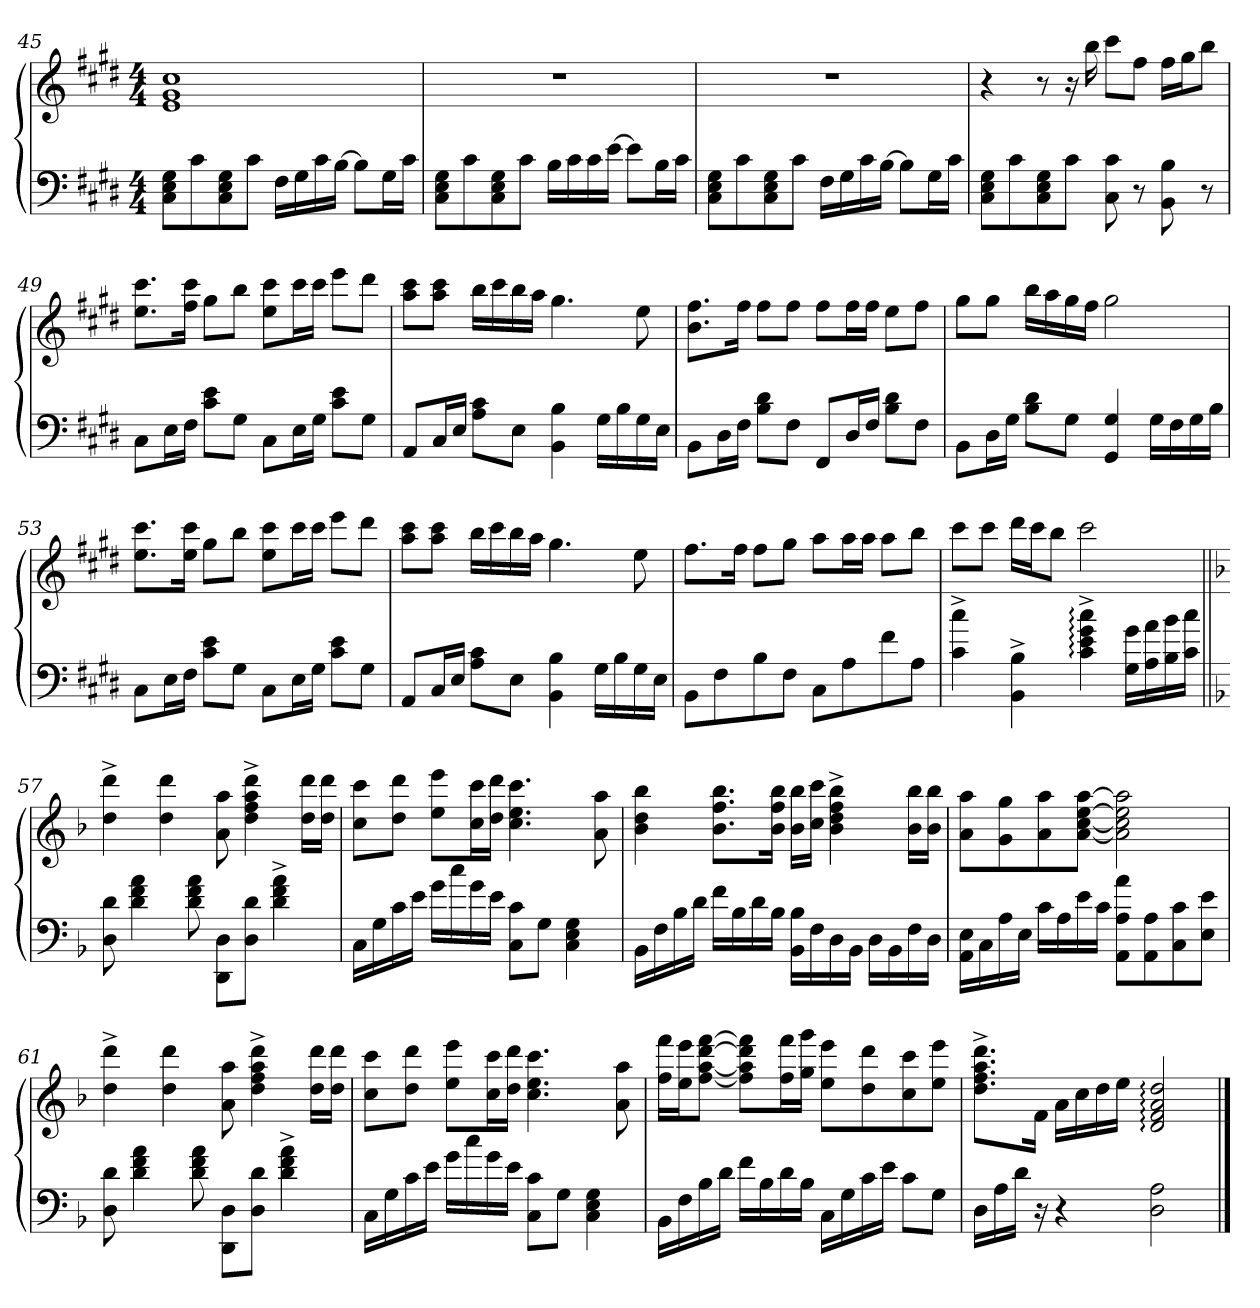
**kern	**kern
*part1	*part1
*staff2	*staff1
*clefF4	*clefG2
*k[f#c#g#d#]	*k[f#c#g#d#]
*M4/4	*M4/4
=45	=45
8C# 8E 8G#L	1e 1g# 1cc#
8c#	.
8C# 8E 8G#	.
8c#J	.
16F#LL	.
16G#	.
16c#	.
[16BJJ	.
8BL]	.
16G#L	.
16c#JJ	.
=46	=46
8C# 8E 8G#L	1r
8c#	.
8C# 8E 8G#	.
8c#J	.
16BLL	.
16c#	.
16c#	.
[16eJJ	.
8eL]	.
16BL	.
16c#JJ	.
=47	=47
8C# 8E 8G#L	1r
8c#	.
8C# 8E 8G#	.
8c#J	.
16F#LL	.
16G#	.
16c#	.
[16BJJ	.
8BL]	.
16G#L	.
16c#JJ	.
!!LO:PB:g=z
=48	=48
8C# 8E 8G#L	4r
8c#	.
8C# 8E 8G#	8r
8c#J	16r
.	16bb
8C# 8c#	8ccc#L
8r	8ff#J
8BB 8B	16ff#LL
.	16gg#J
8r	8bbJ
=49	=49
8C#L	8.ee 8.ccc#L
16EL	.
16F#JJ	16ff# 16ccc#Jk
8c# 8eL	8gg#L
8G#J	8bbJ
8C#L	8ee 8ccc#L
16EL	16ccc#L
16G#JJ	16ccc#JJ
8c# 8eL	8eeeL
8G#J	8ddd#J
=50	=50
8AAL	8aa 8ccc#L
16C#L	8aa 8ccc#J
16EJJ	.
8A 8c#L	16bbLL
.	16ccc#
8EJ	16bb
.	16aaJJ
4BB 4B	4.gg#
16G#LL	.
16B	.
16G#	8ee
16EJJ	.
=51	=51
8BBL	8.b 8.ff#L
16D#L	.
16F#JJ	16ff#Jk
8B 8d#L	8ff#L
8F#J	8ff#J
8FF#L	8ff#L
16D#L	16ff#L
16F#JJ	16ff#JJ
8B 8d#L	8eeL
8F#J	8ff#J
!!LO:LB:g=z
=52	=52
8BBL	8gg#L
16D#L	8gg#J
16G#JJ	.
8B 8d#L	16bbLL
.	16aa
8G#J	16gg#
.	16ff#JJ
4GG# 4G#	2gg#
16G#LL	.
16F#	.
16G#	.
16BJJ	.
=53	=53
8C#L	8.ee 8.ccc#L
16EL	.
16F#JJ	16ee 16ccc#Jk
8c# 8eL	8gg#L
8G#J	8bbJ
8C#L	8ee 8ccc#L
16EL	16ccc#L
16G#JJ	16ccc#JJ
8c# 8eL	8eeeL
8G#J	8ddd#J
=54	=54
8AAL	8aa 8ccc#L
16C#L	8aa 8ccc#J
16EJJ	.
8A 8c#L	16bbLL
.	16ccc#
8EJ	16bb
.	16aaJJ
4BB 4B	4.gg#
16G#LL	.
16B	.
16G#	8ee
16EJJ	.
!!LO:LB:g=z
=55	=55
8BBL	8.ff#L
8F#	.
.	16ff#Jk
8B	8ff#L
8F#J	8gg#J
8C#L	8aaL
8A	16aaL
.	16aaJJ
8f#	8aaL
8AJ	8bbJ
=56	=56
4c#^ 4cc#^	8ccc#L
.	8ccc#J
4BB^ 4B^	16ddd#LL
.	16ccc#J
.	8bbJ
4c#:^ 4e:^ 4g#:^ 4cc#:^	2ccc#
16G# 16g#LL	.
16A 16a	.
16B 16b	.
16c# 16cc#JJ	.
=57||	=57||
*k[b-]	*k[b-]
8D 8d	4dd^ 4ddd^
4d 4f 4a	.
.	4dd 4ddd
8d 8f 8a	.
8DD 8DL	8a 8aa
8D 8dJ	4dd^ 4ff^ 4aa^ 4ddd^
4d^ 4f^ 4a^	.
.	16dd 16dddLL
.	16dd 16dddJJ
!!LO:LB:g=z
=58	=58
16CLL	8cc 8cccL
16G	.
16c	8dd 8dddJ
16eJJ	.
16gLL	8ee 8eeeL
16cc	.
16g	16cc 16cccL
16eJJ	16dd 16dddJJ
8C 8cL	4.cc 4.ee 4.ccc
8GJ	.
4C 4E 4G	.
.	8a 8aa
=59	=59
16BB-LL	4b- 4dd 4bb-
16F	.
16B-	.
16dJJ	.
16fLL	8.b- 8.ff 8.bb-L
16B-	.
16d	.
16B-JJ	16b- 16ff 16bb-Jk
16BB- 16B-LL	16b- 16bb-LL
16F	16cc 16cccJJ
16D	4b-^ 4dd^ 4ff^ 4bb-^
16BB-JJ	.
16DLL	.
16BB-	.
16F	16b- 16bb-LL
16DJJ	16b- 16bb-JJ
=60	=60
16AA 16ELL	8a 8aaL
16C	.
16A	8g 8gg
16EJJ	.
16cLL	8a 8aa
16A	.
16e	[8a [8cc [8ee [8aaJ
16cJJ	.
8AA 8A 8aL	2a] 2cc] 2ee] 2aa]
8AA 8A	.
8C 8c	.
8E 8eJ	.
!!LO:LB:g=z
=61	=61
8D 8d	4dd^ 4ddd^
4d 4f 4a	.
.	4dd 4ddd
8d 8f 8a	.
8DD 8DL	8a 8aa
8D 8dJ	4dd^ 4ff^ 4aa^ 4ddd^
4d^ 4f^ 4a^	.
.	16dd 16dddLL
.	16dd 16dddJJ
=62	=62
16CLL	8cc 8cccL
16G	.
16c	8dd 8dddJ
16eJJ	.
16gLL	8ee 8eeeL
16cc	.
16g	16cc 16cccL
16eJJ	16dd 16dddJJ
8C 8cL	4.cc 4.ee 4.ccc
8GJ	.
4C 4E 4G	.
.	8a 8aa
=63	=63
16BB-LL	16ff 16fffLL
16F	16ee 16eeeJ
16B-	[8ff [8aa [8ddd [8fffJ
16dJJ	.
16fLL	8ff] 8aa] 8ddd] 8fff]L
16B-	.
16d	16ff 16fffL
16B-JJ	16gg 16gggJJ
16CLL	8ee 8eeeL
16G	.
16c	8dd 8ddd
16eJJ	.
8cL	8cc 8ccc
8GJ	8ee 8eeeJ
!!LO:LB:g=z
=64	=64
16DLL	8.dd^ 8.ff^ 8.aa^ 8.ddd^L
16A	.
16dJJ	.
16r	16fJk
4r	16aLL
.	16cc
.	16dd
.	16eeJJ
2D 2A	2d: 2f: 2a: 2dd:
==	==
*-	*-
